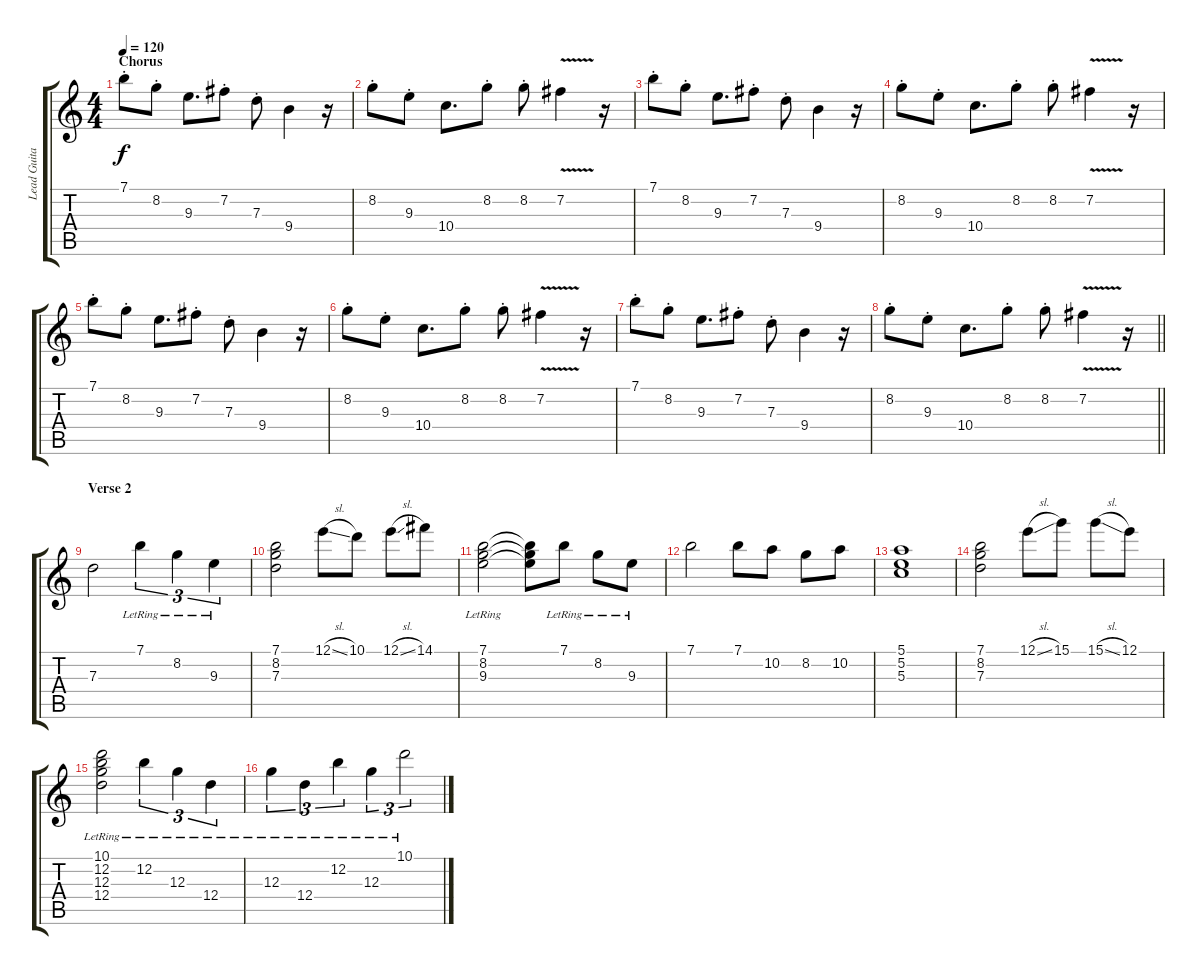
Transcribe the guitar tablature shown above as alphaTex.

\track ("Lead Guitar" "Lead Guita") {instrument distortionguitar}
\staff {score tabs}
\tuning (E4 B3 G3 D3 A2 E2) {hide}
\ts (4 4)
\section ("" "Chorus")
\tempo 120
\clef g2
\ks c
7.1{st}.8{dy f instrument distortionguitar} 8.2{st}.8 9.3.8{d} 7.2{st}.8 7.3{st}.8 9.4.4 r.16 |
8.2{st}.8 9.3{st}.8 10.4.8{d} 8.2{st}.8 8.2{st}.8 7.2{v}.4 r.16 |
7.1{st}.8 8.2{st}.8 9.3.8{d} 7.2{st}.8 7.3{st}.8 9.4.4 r.16 |
8.2{st}.8 9.3{st}.8 10.4.8{d} 8.2{st}.8 8.2{st}.8 7.2{v}.4 r.16 |
7.1{st}.8 8.2{st}.8 9.3.8{d} 7.2{st}.8 7.3{st}.8 9.4.4 r.16 |
8.2{st}.8 9.3{st}.8 10.4.8{d} 8.2{st}.8 8.2{st}.8 7.2{v}.4 r.16 |
7.1{st}.8 8.2{st}.8 9.3.8{d} 7.2{st}.8 7.3{st}.8 9.4.4 r.16 |
\barLineRight lightlight
8.2{st}.8 9.3{st}.8 10.4.8{d} 8.2{st}.8 8.2{st}.8 7.2{v}.4 r.16 |
\section ("" "Verse 2")
7.3.2{instrument electricguitarclean} 7.1{lr}.4{tu (3 2)} 8.2{lr}.4{tu (3 2)} 9.3{lr}.4{tu (3 2)} |
(7.1 8.2 7.3).2 12.1{sl}.8 10.1.8 12.1{sl}.8 14.1.8 |
(7.1{lr} 8.2{lr} 9.3{lr}).2 (7.1{t} 8.2{t} 9.3{t}).8 7.1{lr}.8 8.2{lr}.8 9.3{lr}.8 |
7.1.2 7.1.8 10.2.8 8.2.8 10.2.8 |
(5.1 5.2 5.3).1 |
(7.1 8.2 7.3).2 12.1{sl}.8 15.1.8 15.1{sl}.8 12.1.8 |
(10.1{lr} 12.2{lr} 12.3{lr} 12.4).2 12.2{lr}.4{tu (3 2)} 12.3{lr}.4{tu (3 2)} 12.4{lr}.4{tu (3 2)} |
12.3{lr}.4{tu (3 2)} 12.4{lr}.4{tu (3 2)} 12.2{lr}.4{tu (3 2)} 12.3{lr}.4{tu (3 2)} 10.1{lr}.2{tu (3 2)}
